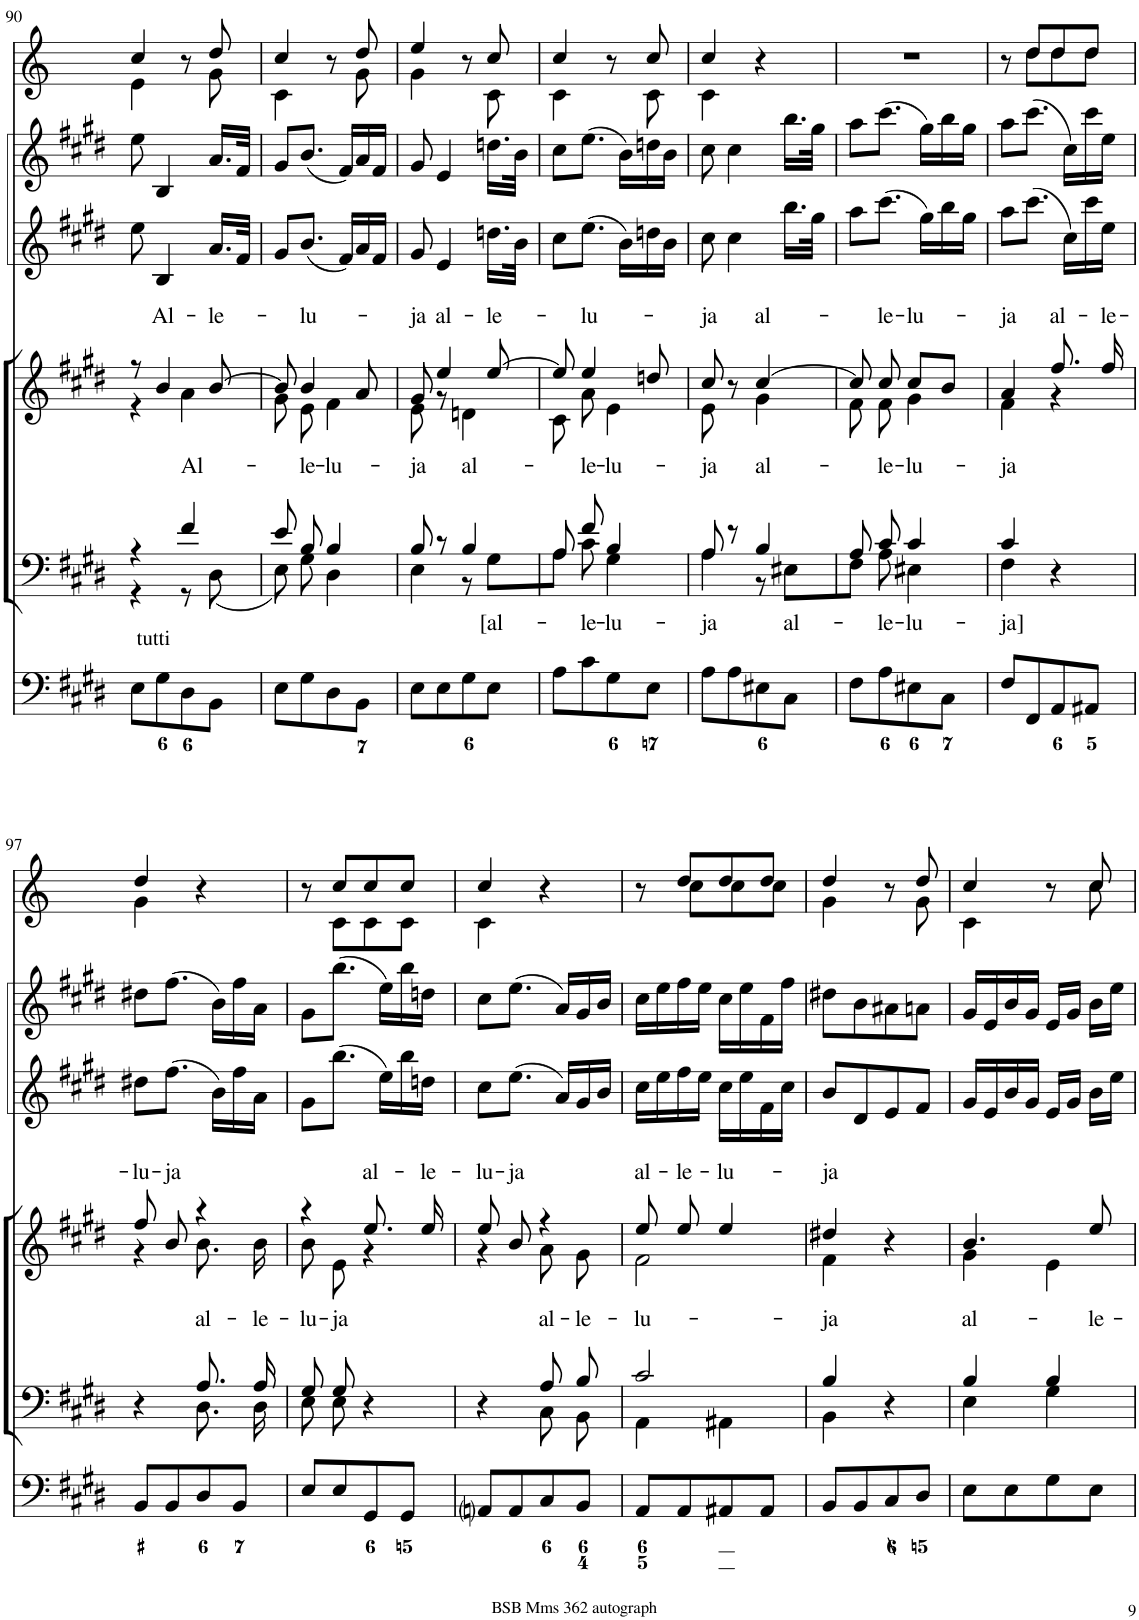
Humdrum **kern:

**kern	**kern	**text	**kern	**text	**kern	**kern	**kern
*part6	*part5	*part5	*part4	*part4	*part3	*part2	*part1
*staff6	*staff5	*staff5	*staff4	*staff4	*staff3	*staff2	*staff1
*I"Organ	*I"Voice	*	*I"Voice	*	*I"Violin	*I"Violini	*I"Corni in E
*	*	*	*	*	*I'Vln	*I'Vln	*
!!LO:PB:g=z
*clefF4	*clefF4	*	*clefG2	*	*clefG2	*clefG2	*clefG2
*	*	*	*	*	*	*	*Trd5c8
*k[f#c#g#d#]	*k[f#c#g#d#]	*	*k[f#c#g#d#]	*	*k[f#c#g#d#]	*k[f#c#g#d#]	*k[]
*M2/4	*M2/4	*	*M2/4	*	*M2/4	*M2/4	*M2/4
=90	=90	=90	=90	=90	=90	=90	=90
*	*^	*	*^	*	*	*	*^
8E\L	4r	4r	.	8r	4r	.	8ee\	8ee\	4cc/	4e\
!LO:TX:a:t=tutti	!	!	!	!	!	!	!	!	!	!
!	!	!	!	!	!	!LO:LY:a	!	!	!	!
8G#\	.	.	.	4b/	.	Al-	4B/	4B/	.	.
!	!	!	!	!	!	!LO:LY:b	!	!	!	!
8D#\	4f#/	8r	.	.	4a\	Al-	.	.	8r	8ryy
!	!	!	!	!	!	!LO:LY:a	!	!	!	!
8BB\J	.	(8D#\	.	[8b/	.	-le-	16.a/LL	16.a/LL	8dd/	8g\
.	.	.	.	.	.	.	32f#/JJk	32f#/JJk	.	.
=91	=91	=91	=91	=91	=91	=91	=91	=91	=91	=91
8E\L	8e/	8E\)	.	8b/]	8g#\	.	8g#/L	8g#/L	4cc/	4c\
!	!	!	!	!	!	!LO:LY:a	!	!	!	!
!	!	!	!	!	!	!LO:LY:b	!	!	!	!
8G#\	8B/	8G#\	.	4b/	8e\	-le-	(8.b/J	(8.b/J	.	.
!	!	!	!	!	!	!LO:LY:b	!	!	!	!
8D#\	4B/	4D#\	.	.	4f#\	-lu-	.	.	8r	8ryy
.	.	.	.	.	.	.	16f#/LL)	16f#/LL)	.	.
8BB\J	.	.	.	8a/	.	.	16a/	16a/	8dd/	8g\
.	.	.	.	.	.	.	16f#/JJ	16f#/JJ	.	.
=92	=92	=92	=92	=92	=92	=92	=92	=92	=92	=92
!	!	!	!	!	!	!LO:LY:a	!	!	!	!
!	!	!	!	!	!	!LO:LY:b	!	!	!	!
8E\L	8B/	4E\	.	8g#/	8e\	-ja	8g#/	8g#/	4ee/	4g\
!	!	!	!	!	!	!LO:LY:a	!	!	!	!
8E\	8r	.	.	4ee/	8r	al-	4e/	4e/	.	.
!	!	!	!	!	!	!LO:LY:b	!	!	!	!
8G#\	4B/	8r	.	.	4dn\	al-	.	.	8r	8ryy
!	!	!	!LO:LY:b	!	!	!LO:LY:a	!	!	!	!
8E\J	.	8G#\L	[al-	[8ee/	.	-le-	16.ddn\LL	16.ddn\LL	8cc/	8c\
.	.	.	.	.	.	.	32b\JJk	32b\JJk	.	.
=93	=93	=93	=93	=93	=93	=93	=93	=93	=93	=93
8A\L	8A/	8A\J	.	8ee/]	8c#\	.	8cc#\L	8cc#\L	4cc/	4c\
!	!	!	!LO:LY:b	!	!	!LO:LY:a	!	!	!	!
!	!	!	!	!	!	!LO:LY:b	!	!	!	!
8c#\	8f#/	8c#\	-le-	4ee/	8a\	le-	(8.ee\J	(8.ee\J	.	.
!	!	!	!LO:LY:b	!	!	!LO:LY:b	!	!	!	!
8G#\	4B/	4G#\	-lu-	.	4e\	-lu-	.	.	8r	8ryy
.	.	.	.	.	.	.	16b\LL)	16b\LL)	.	.
8E\J	.	.	.	8ddn/	.	.	16ddn\	16ddn\	8cc/	8c\
.	.	.	.	.	.	.	16b\JJ	16b\JJ	.	.
=94	=94	=94	=94	=94	=94	=94	=94	=94	=94	=94
!	!	!	!LO:LY:b	!	!	!LO:LY:a	!	!	!	!
!	!	!	!	!	!	!LO:LY:b	!	!	!	!
8A\L	8A/	4A\	-ja	8cc#/	8e\	-ja	8cc#\	8cc#\	4cc/	4c\
8A\	8r	.	.	8r	8ryy	.	4cc#\	4cc#\	.	.
!	!	!	!	!	!	!LO:LY:a	!	!	!	!
!	!	!	!	!	!	!LO:LY:b	!	!	!	!
8E#X\	4B/	8r	.	[4cc#/	4g#\	al-	.	.	4r	4ryy
!	!	!	!LO:LY:b	!	!	!	!	!	!	!
8C#\J	.	8E#X\L	al-	.	.	.	16.bb\LL	16.bb\LL	.	.
.	.	.	.	.	.	.	32gg#\JJk	32gg#\JJk	.	.
*	*	*	*	*	*	*	*	*	*v	*v
=95	=95	=95	=95	=95	=95	=95	=95	=95	=95
8F#\L	8A/	8F#\J	.	8cc#/]	8f#\	.	8aa\L	8aa\L	2r
!	!	!	!LO:LY:b	!	!	!LO:LY:a	!	!	!
!	!	!	!	!	!	!LO:LY:b	!	!	!
8A\	8c#/	8A\	-le-	8cc#/	8f#\	-le-	(8.ccc#\J	(8.ccc#\J	.
!	!	!	!LO:LY:b	!	!	!LO:LY:a	!	!	!
!	!	!	!	!	!	!LO:LY:b	!	!	!
8E#X\	4c#/	4E#X\	-lu-	8cc#/L	4g#\	-lu-	.	.	.
.	.	.	.	.	.	.	16gg#\LL)	16gg#\LL)	.
8C#\J	.	.	.	8b/J	.	.	16bb\	16bb\	.
.	.	.	.	.	.	.	16gg#\JJ	16gg#\JJ	.
=96	=96	=96	=96	=96	=96	=96	=96	=96	=96
!	!	!	!LO:LY:b	!	!	!LO:LY:a	!	!	!
!	!	!	!	!	!	!LO:LY:b	!	!	!
*	*	*	*	*	*	*	*	*	*^
8F#/L	4c#/	4F#\	-ja]	4a/	4f#\	-ja	8aa\L	8aa\L	8r	8ryy
8FF#/	.	.	.	.	.	.	(8.ccc#\J	(8.ccc#\J	8dd/L	8dd\L
!	!	!	!	!	!	!LO:LY:a	!	!	!	!
8AA/	4r	4ryy	.	8.ff#/	4r	al-	.	.	8dd/	8dd\
.	.	.	.	.	.	.	16cc#\LL)	16cc#\LL)	.	.
8AA#X/J	.	.	.	.	.	.	16ccc#\	16ccc#\	8dd/J	8dd\J
!	!	!	!	!	!	!LO:LY:a	!	!	!	!
.	.	.	.	16ff#/	.	-le-	16ee\JJ	16ee\JJ	.	.
!!LO:LB:g=z	!!
=97	=97	=97	=97	=97	=97	=97	=97	=97	=97	=97
!	!	!	!	!	!	!LO:LY:a	!	!	!	!
8BB/L	4r	4ryy	.	8ff#/	4r	-lu-	8dd#X\L	8dd#X\L	4dd/	4g\
!	!	!	!	!	!	!LO:LY:a	!	!	!	!
8BB/	.	.	.	8b/	.	-ja	(8.ff#\J	(8.ff#\J	.	.
!	!	!	!	!	!	!LO:LY:b	!	!	!	!
8D#/	8.A/	8.D#\	.	4r	8.b\	al-	.	.	4r	4ryy
.	.	.	.	.	.	.	16b\LL)	16b\LL)	.	.
8BB/J	.	.	.	.	.	.	16ff#\	16ff#\	.	.
!	!	!	!	!	!	!LO:LY:b	!	!	!	!
.	16A/	16D#\	.	.	16b\	-le-	16a\JJ	16a\JJ	.	.
=98	=98	=98	=98	=98	=98	=98	=98	=98	=98	=98
!	!	!	!	!	!	!LO:LY:b	!	!	!	!
8E/L	8G#/	8E\	.	4r	8b\	-lu-	8g#\L	8g#\L	8r	8ryy
!	!	!	!	!	!	!LO:LY:b	!	!	!	!
8E/	8G#/	8E\	.	.	8e\	-ja	(8.bb\J	(8.bb\J	8cc/L	8c\L
!	!	!	!	!	!	!LO:LY:a	!	!	!	!
8GG#/	4r	4ryy	.	8.ee/	4r	al-	.	.	8cc/	8c\
.	.	.	.	.	.	.	16ee\LL)	16ee\LL)	.	.
8GG#/J	.	.	.	.	.	.	16bb\	16bb\	8cc/J	8c\J
!	!	!	!	!	!	!LO:LY:a	!	!	!	!
.	.	.	.	16ee/	.	-le-	16ddn\JJ	16ddn\JJ	.	.
=99	=99	=99	=99	=99	=99	=99	=99	=99	=99	=99
!	!	!	!	!	!	!LO:LY:a	!	!	!	!
8AAni/L	4r	4ryy	.	8ee/	4r	-lu-	8cc#\L	8cc#\L	4cc/	4c\
!	!	!	!	!	!	!LO:LY:a	!	!	!	!
8AA/	.	.	.	8b/	.	-ja	(8.ee\J	(8.ee\J	.	.
!	!	!	!	!	!	!LO:LY:b	!	!	!	!
8C#/	8A/	8C#\	.	4r	8a\	al-	.	.	4r	4ryy
.	.	.	.	.	.	.	16a/LL)	16a/LL)	.	.
!	!	!	!	!	!	!LO:LY:b	!	!	!	!
8BB/J	8B/	8BB\	.	.	8g#\	-le-	16g#/	16g#/	.	.
.	.	.	.	.	.	.	16b/JJ	16b/JJ	.	.
=100	=100	=100	=100	=100	=100	=100	=100	=100	=100	=100
!	!	!	!	!	!	!LO:LY:a	!	!	!	!
!	!	!	!	!	!	!LO:LY:b	!	!	!	!
8AA/L	2c#/	4AA\	.	8ee/	2f#\	-lu-	16cc#\LL	16cc#\LL	8r	8ryy
.	.	.	.	.	.	.	16ee\	16ee\	.	.
!	!	!	!	!	!	!LO:LY:a	!	!	!	!
8AA/	.	.	.	8ee/	.	-le-	16ff#\	16ff#\	8dd/L	8cc\L
.	.	.	.	.	.	.	16ee\JJ	16ee\JJ	.	.
!	!	!	!	!	!	!LO:LY:a	!	!	!	!
8AA#X/	.	4AA#X\	.	4ee/	.	-lu-	16cc#\LL	16cc#\LL	8dd/	8cc\
.	.	.	.	.	.	.	16ee\	16ee\	.	.
8AA#/J	.	.	.	.	.	.	16f#\	16f#\	8dd/J	8cc\J
.	.	.	.	.	.	.	16cc#\JJ	16ff#\JJ	.	.
=101	=101	=101	=101	=101	=101	=101	=101	=101	=101	=101
!	!	!	!	!	!	!LO:LY:a	!	!	!	!
!	!	!	!	!	!	!LO:LY:b	!	!	!	!
8BB/L	4B/	4BB\	.	4dd#X/	4f#\	-ja	8b/L	8dd#X\L	4dd/	4g\
8BB/	.	.	.	.	.	.	8d#/	8b\	.	.
8C#/	4r	4ryy	.	4r	4ryy	.	8e/	8a#X\	8r	8ryy
8D#/J	.	.	.	.	.	.	8f#/J	8an\J	8dd/	8g\
=102	=102	=102	=102	=102	=102	=102	=102	=102	=102	=102
!	!	!	!	!	!	!LO:LY:b	!	!	!	!
8E\L	4B/	4E\	.	4.b/	4g#\	al-	16g#/LL	16g#/LL	4cc/	4c\
.	.	.	.	.	.	.	16e/	16e/	.	.
8E\	.	.	.	.	.	.	16b/	16b/	.	.
.	.	.	.	.	.	.	16g#/JJ	16g#/JJ	.	.
8G#\	4B/	4G#\	.	.	4e\	.	16e/LL	16e/LL	8r	8ryy
.	.	.	.	.	.	.	16g#/JJ	16g#/JJ	.	.
!	!	!	!	!	!	!LO:LY:b	!	!	!	!
8E\J	.	.	.	8ee/	.	-le-	16b\LL	16b\LL	8cc/	8cc\
.	.	.	.	.	.	.	16ee\JJ	16ee\JJ	.	.
*	*v	*v	*	*	*	*	*	*	*v	*v
*	*	*	*v	*v	*	*	*	*
=	=	=	=	=	=	=	=
*-	*-	*-	*-	*-	*-	*-	*-
